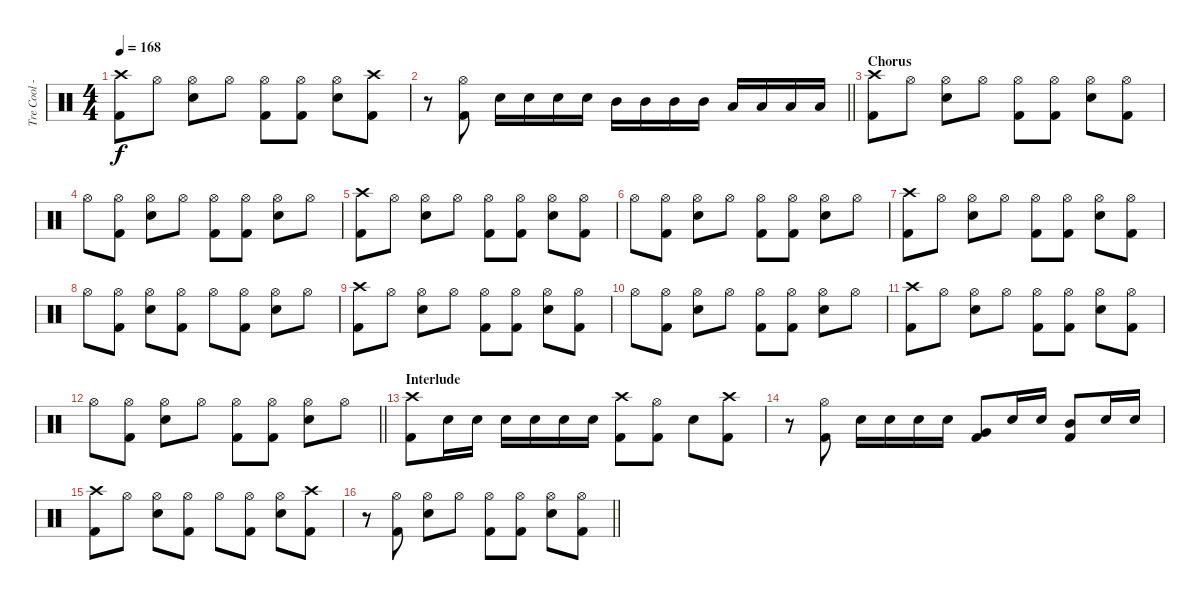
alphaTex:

\track ("Tre Cool - Percussion" "Tre Cool -") {instrument percussion}
\staff {score}
\articulation defaults
\ts (4 4)
\tempo 168
\clef neutral
\ks c
("Crash high (hit)" "Kick (hit) 2").8{dy f} "Hi-Hat (open)".8 ("Hi-Hat (open)" "Electric Snare (hit)").8 "Hi-Hat (open)".8 ("Hi-Hat (open)" "Kick (hit) 2").8 ("Hi-Hat (open)" "Kick (hit) 2").8 ("Hi-Hat (open)" "Electric Snare (hit)").8 ("Crash high (hit)" "Kick (hit) 2").8 |
\barLineRight lightlight
r.8 ("Hi-Hat (open)" "Kick (hit) 2").8 "Electric Snare (hit)".16 "Electric Snare (hit)".16 "Electric Snare (hit)".16 "Electric Snare (hit)".16 "Mid Tom (hit)".16 "Mid Tom (hit)".16 "Mid Tom (hit)".16 "Mid Tom (hit)".16 "Low Floor Tom (hit)".16 "Low Floor Tom (hit)".16 "Low Floor Tom (hit)".16 "Low Floor Tom (hit)".16 |
\section ("" "Chorus")
("Crash high (hit)" "Kick (hit) 2").8 "Hi-Hat (open)".8 ("Hi-Hat (open)" "Electric Snare (hit)").8 "Hi-Hat (open)".8 ("Hi-Hat (open)" "Kick (hit) 2").8 ("Hi-Hat (open)" "Kick (hit) 2").8 ("Hi-Hat (open)" "Electric Snare (hit)").8 ("Hi-Hat (open)" "Kick (hit) 2").8 |
"Hi-Hat (open)".8 ("Hi-Hat (open)" "Kick (hit) 2").8 ("Hi-Hat (open)" "Electric Snare (hit)").8 "Hi-Hat (open)".8 ("Hi-Hat (open)" "Kick (hit) 2").8 ("Hi-Hat (open)" "Kick (hit) 2").8 ("Hi-Hat (open)" "Electric Snare (hit)").8 "Hi-Hat (open)".8 |
("Crash high (hit)" "Kick (hit) 2").8 "Hi-Hat (open)".8 ("Hi-Hat (open)" "Electric Snare (hit)").8 "Hi-Hat (open)".8 ("Hi-Hat (open)" "Kick (hit) 2").8 ("Hi-Hat (open)" "Kick (hit) 2").8 ("Hi-Hat (open)" "Electric Snare (hit)").8 ("Hi-Hat (open)" "Kick (hit) 2").8 |
"Hi-Hat (open)".8 ("Hi-Hat (open)" "Kick (hit) 2").8 ("Hi-Hat (open)" "Electric Snare (hit)").8 "Hi-Hat (open)".8 ("Hi-Hat (open)" "Kick (hit) 2").8 ("Hi-Hat (open)" "Kick (hit) 2").8 ("Hi-Hat (open)" "Electric Snare (hit)").8 "Hi-Hat (open)".8 |
("Crash high (hit)" "Kick (hit) 2").8 "Hi-Hat (open)".8 ("Hi-Hat (open)" "Electric Snare (hit)").8 "Hi-Hat (open)".8 ("Hi-Hat (open)" "Kick (hit) 2").8 ("Hi-Hat (open)" "Kick (hit) 2").8 ("Hi-Hat (open)" "Electric Snare (hit)").8 ("Hi-Hat (open)" "Kick (hit) 2").8 |
"Hi-Hat (open)".8 ("Hi-Hat (open)" "Kick (hit) 2").8 ("Hi-Hat (open)" "Electric Snare (hit)").8 ("Hi-Hat (open)" "Kick (hit) 2").8 "Hi-Hat (open)".8 ("Hi-Hat (open)" "Kick (hit) 2").8 ("Hi-Hat (open)" "Electric Snare (hit)").8 "Hi-Hat (open)".8 |
("Crash high (hit)" "Kick (hit) 2").8 "Hi-Hat (open)".8 ("Hi-Hat (open)" "Electric Snare (hit)").8 "Hi-Hat (open)".8 ("Hi-Hat (open)" "Kick (hit) 2").8 ("Hi-Hat (open)" "Kick (hit) 2").8 ("Hi-Hat (open)" "Electric Snare (hit)").8 ("Hi-Hat (open)" "Kick (hit) 2").8 |
"Hi-Hat (open)".8 ("Hi-Hat (open)" "Kick (hit) 2").8 ("Hi-Hat (open)" "Electric Snare (hit)").8 "Hi-Hat (open)".8 ("Hi-Hat (open)" "Kick (hit) 2").8 ("Hi-Hat (open)" "Kick (hit) 2").8 ("Hi-Hat (open)" "Electric Snare (hit)").8 "Hi-Hat (open)".8 |
("Crash high (hit)" "Kick (hit) 2").8 "Hi-Hat (open)".8 ("Hi-Hat (open)" "Electric Snare (hit)").8 "Hi-Hat (open)".8 ("Hi-Hat (open)" "Kick (hit) 2").8 ("Hi-Hat (open)" "Kick (hit) 2").8 ("Hi-Hat (open)" "Electric Snare (hit)").8 ("Hi-Hat (open)" "Kick (hit) 2").8 |
\barLineRight lightlight "Hi-Hat (open)".8
("Hi-Hat (open)" "Kick (hit) 2").8 ("Hi-Hat (open)" "Electric Snare (hit)").8 "Hi-Hat (open)".8 ("Hi-Hat (open)" "Kick (hit) 2").8 ("Hi-Hat (open)" "Kick (hit) 2").8 ("Hi-Hat (open)" "Electric Snare (hit)").8 "Hi-Hat (open)".8 |
\section ("" "Interlude")
("Crash high (hit)" "Kick (hit) 2").8 "Electric Snare (hit)".16 "Electric Snare (hit)".16 "Electric Snare (hit)".16 "Electric Snare (hit)".16 "Electric Snare (hit)".16 "Electric Snare (hit)".16 ("Crash high (hit)" "Kick (hit) 2").8 ("Hi-Hat (open)" "Kick (hit) 2").8 "Electric Snare (hit)".8 ("Crash high (hit)" "Kick (hit) 2").8 |
r.8 ("Hi-Hat (open)" "Kick (hit) 2").8 "Electric Snare (hit)".16 "Electric Snare (hit)".16 "Electric Snare (hit)".16 "Electric Snare (hit)".16 ("Very Low Tom (hit)" "Kick (hit) 2").8 "Electric Snare (hit)".16 "Electric Snare (hit)".16 ("Mid Tom (hit)" "Kick (hit) 2").8 "Electric Snare (hit)".16 "Electric Snare (hit)".16 |
("Crash high (hit)" "Kick (hit) 2").8 "Hi-Hat (open)".8 ("Hi-Hat (open)" "Electric Snare (hit)").8 ("Hi-Hat (open)" "Kick (hit) 2").8 "Hi-Hat (open)".8 ("Hi-Hat (open)" "Kick (hit) 2").8 ("Hi-Hat (open)" "Electric Snare (hit)").8 ("Crash high (hit)" "Kick (hit) 2").8 |
\barLineRight lightlight
r.8 ("Hi-Hat (open)" "Kick (hit) 2").8 ("Hi-Hat (open)" "Electric Snare (hit)").8 "Hi-Hat (open)".8 ("Hi-Hat (open)" "Kick (hit) 2").8 ("Hi-Hat (open)" "Kick (hit) 2").8 ("Hi-Hat (open)" "Electric Snare (hit)").8 ("Hi-Hat (open)" "Kick (hit) 2").8
